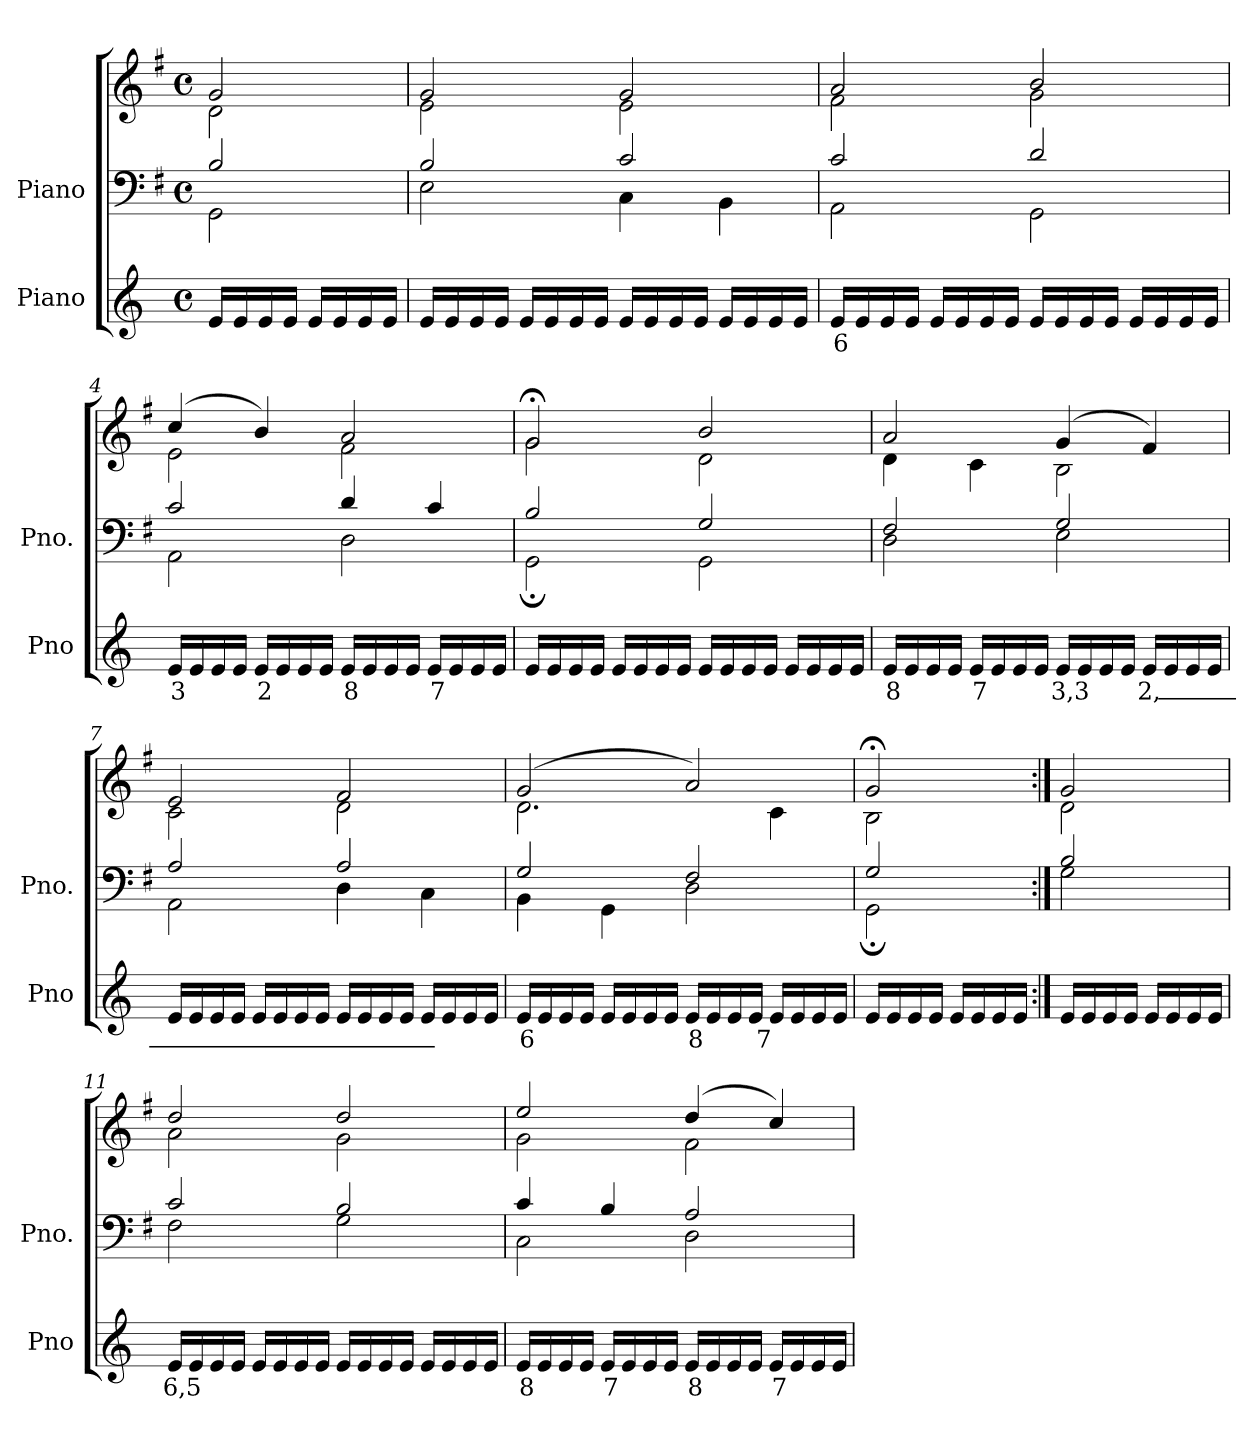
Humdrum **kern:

**kern	**text	**kern	**kern
*part2	*part2	*part1	*part1
*staff3	*staff3	*staff2	*staff1
*I"Piano	*	*I"Piano	*
*I'Pno	*	*I'Pno.	*
*clefG2	*	*clefF4	*clefG2
*k[]	*	*k[f#]	*k[f#]
*M4/4	*	*M4/4	*M4/4
*met(c)	*	*met(c)	*met(c)
=1	=1	=1	=1
*	*	*^	*^
16e/LL	.	2B/	2GG\	2g/	2d\
16e/	.	.	.	.	.
16e/	.	.	.	.	.
16e/JJ	.	.	.	.	.
16e/LL	.	.	.	.	.
16e/	.	.	.	.	.
16e/	.	.	.	.	.
16e/JJ	.	.	.	.	.
=2	=2	=2	=2	=2	=2
16e/LL	.	2B/	2E\	2g/	2e\
16e/	.	.	.	.	.
16e/	.	.	.	.	.
16e/JJ	.	.	.	.	.
16e/LL	.	.	.	.	.
16e/	.	.	.	.	.
16e/	.	.	.	.	.
16e/JJ	.	.	.	.	.
16e/LL	.	2c/	4C\	2g/	2e\
16e/	.	.	.	.	.
16e/	.	.	.	.	.
16e/JJ	.	.	.	.	.
!	!LO:LY:b	!	!	!	!
16e/LL	_	.	4BB\	.	.
16e/	.	.	.	.	.
16e/	.	.	.	.	.
16e/JJ	.	.	.	.	.
=3	=3	=3	=3	=3	=3
!	!LO:LY:b	!	!	!	!
16e/LL	6	2c/	2AA\	2a/	2f#\
16e/	.	.	.	.	.
16e/	.	.	.	.	.
16e/JJ	.	.	.	.	.
16e/LL	.	.	.	.	.
16e/	.	.	.	.	.
16e/	.	.	.	.	.
16e/JJ	.	.	.	.	.
16e/LL	.	2d/	2GG\	2b/	2g\
16e/	.	.	.	.	.
16e/	.	.	.	.	.
16e/JJ	.	.	.	.	.
16e/LL	.	.	.	.	.
16e/	.	.	.	.	.
16e/	.	.	.	.	.
16e/JJ	.	.	.	.	.
=4	=4	=4	=4	=4	=4
!	!LO:LY:b	!	!	!	!
16e/LL	3	2c/	2AA\	(>4cc/	2e\
16e/	.	.	.	.	.
16e/	.	.	.	.	.
16e/JJ	.	.	.	.	.
!	!LO:LY:b	!	!	!	!
16e/LL	2	.	.	4b/)	.
16e/	.	.	.	.	.
16e/	.	.	.	.	.
16e/JJ	.	.	.	.	.
!	!LO:LY:b	!	!	!	!
16e/LL	8	4d/	2D\	2a/	2f#\
16e/	.	.	.	.	.
16e/	.	.	.	.	.
16e/JJ	.	.	.	.	.
!	!LO:LY:b	!	!	!	!
16e/LL	7	4c/	.	.	.
16e/	.	.	.	.	.
16e/	.	.	.	.	.
16e/JJ	.	.	.	.	.
=5	=5	=5	=5	=5	=5
16e/LL	.	2B/	2GG;\	2g;</	2g\
16e/	.	.	.	.	.
16e/	.	.	.	.	.
16e/JJ	.	.	.	.	.
16e/LL	.	.	.	.	.
16e/	.	.	.	.	.
16e/	.	.	.	.	.
16e/JJ	.	.	.	.	.
16e/LL	.	2G/	2GG\	2b/	2d\
16e/	.	.	.	.	.
16e/	.	.	.	.	.
16e/JJ	.	.	.	.	.
16e/LL	.	.	.	.	.
16e/	.	.	.	.	.
16e/	.	.	.	.	.
16e/JJ	.	.	.	.	.
=6	=6	=6	=6	=6	=6
!	!LO:LY:b	!	!	!	!
16e/LL	8	2F#/	2D\	2a/	4d\
16e/	.	.	.	.	.
16e/	.	.	.	.	.
16e/JJ	.	.	.	.	.
!	!LO:LY:b	!	!	!	!
16e/LL	7	.	.	.	4c\
16e/	.	.	.	.	.
16e/	.	.	.	.	.
16e/JJ	.	.	.	.	.
!	!LO:LY:b	!	!	!	!
16e/LL	3,3	2G/	2E\	(>4g/	2B\
16e/	.	.	.	.	.
16e/	.	.	.	.	.
16e/JJ	.	.	.	.	.
!	!LO:LY:b	!	!	!	!
16e/LL	2,_	.	.	4f#/)	.
16e/	.	.	.	.	.
16e/	.	.	.	.	.
16e/JJ	.	.	.	.	.
=7	=7	=7	=7	=7	=7
16e/LL	.	2A/	2AA\	2e/	2c\
16e/	.	.	.	.	.
16e/	.	.	.	.	.
16e/JJ	.	.	.	.	.
16e/LL	.	.	.	.	.
16e/	.	.	.	.	.
16e/	.	.	.	.	.
16e/JJ	.	.	.	.	.
16e/LL	.	2A/	4D\	2f#/	2d\
16e/	.	.	.	.	.
16e/	.	.	.	.	.
16e/JJ	.	.	.	.	.
!	!LO:LY:b	!	!	!	!
16e/LL	_	.	4C\	.	.
16e/	.	.	.	.	.
16e/	.	.	.	.	.
16e/JJ	.	.	.	.	.
=8	=8	=8	=8	=8	=8
!	!LO:LY:b	!	!	!	!
16e/LL	6	2G/	4BB\	(>2g/	2.d\
16e/	.	.	.	.	.
16e/	.	.	.	.	.
16e/JJ	.	.	.	.	.
16e/LL	.	.	4GG\	.	.
16e/	.	.	.	.	.
16e/	.	.	.	.	.
16e/JJ	.	.	.	.	.
!	!LO:LY:b	!	!	!	!
16e/LL	8	2F#/	2D\	2a/)	.
16e/	.	.	.	.	.
16e/	.	.	.	.	.
16e/JJ	.	.	.	.	.
!	!LO:LY:b	!	!	!	!
16e/LL	7	.	.	.	4c\
16e/	.	.	.	.	.
16e/	.	.	.	.	.
16e/JJ	.	.	.	.	.
=9	=9	=9	=9	=9	=9
16e/LL	.	2G/	2GG;\	2g;</	2B\
16e/	.	.	.	.	.
16e/	.	.	.	.	.
16e/JJ	.	.	.	.	.
16e/LL	.	.	.	.	.
16e/	.	.	.	.	.
16e/	.	.	.	.	.
16e/JJ	.	.	.	.	.
=10:|!	=10:|!	=10:|!	=10:|!	=10:|!	=10:|!
16e/LL	.	2B/	2G\	2g/	2d\
16e/	.	.	.	.	.
16e/	.	.	.	.	.
16e/JJ	.	.	.	.	.
16e/LL	.	.	.	.	.
16e/	.	.	.	.	.
16e/	.	.	.	.	.
16e/JJ	.	.	.	.	.
=11	=11	=11	=11	=11	=11
!	!LO:LY:b	!	!	!	!
16e/LL	6,5	2c/	2F#\	2dd/	2a\
16e/	.	.	.	.	.
16e/	.	.	.	.	.
16e/JJ	.	.	.	.	.
16e/LL	.	.	.	.	.
16e/	.	.	.	.	.
16e/	.	.	.	.	.
16e/JJ	.	.	.	.	.
16e/LL	.	2B/	2G\	2dd/	2g\
16e/	.	.	.	.	.
16e/	.	.	.	.	.
16e/JJ	.	.	.	.	.
16e/LL	.	.	.	.	.
16e/	.	.	.	.	.
16e/	.	.	.	.	.
16e/JJ	.	.	.	.	.
=12	=12	=12	=12	=12	=12
!	!LO:LY:b	!	!	!	!
16e/LL	8	4c/	2C\	2ee/	2g\
16e/	.	.	.	.	.
16e/	.	.	.	.	.
16e/JJ	.	.	.	.	.
!	!LO:LY:b	!	!	!	!
16e/LL	7	4B/	.	.	.
16e/	.	.	.	.	.
16e/	.	.	.	.	.
16e/JJ	.	.	.	.	.
!	!LO:LY:b	!	!	!	!
16e/LL	8	2A/	2D\	(>4dd/	2f#\
16e/	.	.	.	.	.
16e/	.	.	.	.	.
16e/JJ	.	.	.	.	.
!	!LO:LY:b	!	!	!	!
16e/LL	7	.	.	4cc/)	.
16e/	.	.	.	.	.
16e/	.	.	.	.	.
16e/JJ	.	.	.	.	.
*	*	*v	*v	*	*
*	*	*	*v	*v
=	=	=	=
*-	*-	*-	*-
